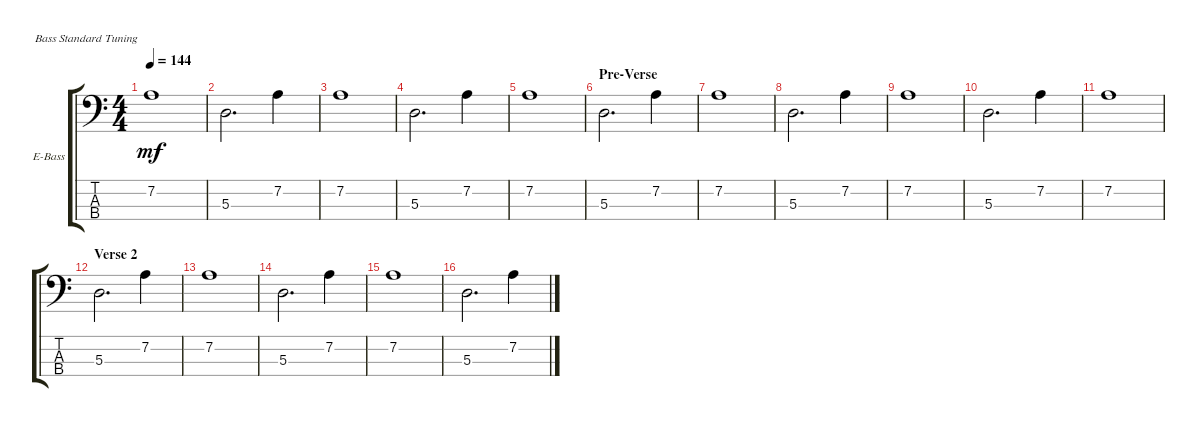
\bracketExtendMode groupsimilarinstruments
\firstSystemTrackNameOrientation horizontal
\otherSystemsTrackNameOrientation horizontal
\track ("Bass (Waters)" "E-Bass") {multiBarRest instrument electricbassfinger}
\staff {score tabs}
\tuning (G2 D2 A1 E1)
\ts (4 4)
\tempo 144
\clef f4
\ks c
7.2.1{dy mf} |
5.3.2{d} 7.2.4 |
7.2.1 |
5.3.2{d} 7.2.4 |
7.2.1 |
\section ("" "Pre-Verse")
5.3.2{d} 7.2.4 |
7.2.1 |
5.3.2{d} 7.2.4 |
7.2.1 |
5.3.2{d} 7.2.4 |
7.2.1 |
\section ("" "Verse 2")
5.3.2{d} 7.2.4 |
7.2.1 |
5.3.2{d} 7.2.4 |
7.2.1 |
5.3.2{d} 7.2.4
